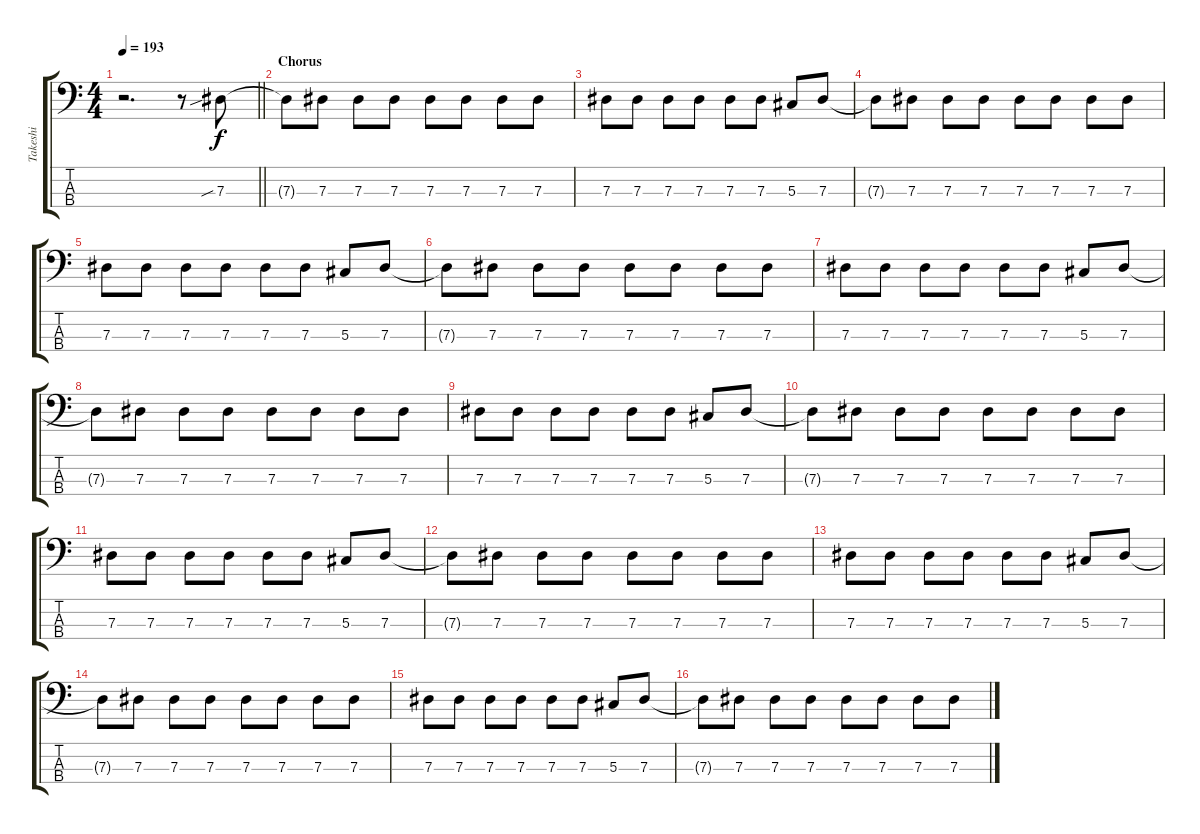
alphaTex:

\track ("Takeshi" "Takeshi") {instrument electricbasspick}
\staff {score tabs}
\tuning (Gb2 Db2 Ab1 Eb1) {hide}
\ts (4 4)
\tempo 193
\clef f4
\barLineRight lightlight
\ks c
r.2{d dy f} r.8 7.3{sib}.8 |
\section ("" "Chorus")
7.3{t}.8 7.3.8 7.3.8 7.3.8 7.3.8 7.3.8 7.3.8 7.3.8 |
7.3.8 7.3.8 7.3.8 7.3.8 7.3.8 7.3.8 5.3.8 7.3.8 |
7.3{t}.8 7.3.8 7.3.8 7.3.8 7.3.8 7.3.8 7.3.8 7.3.8 |
7.3.8 7.3.8 7.3.8 7.3.8 7.3.8 7.3.8 5.3.8 7.3.8 |
7.3{t}.8 7.3.8 7.3.8 7.3.8 7.3.8 7.3.8 7.3.8 7.3.8 |
7.3.8 7.3.8 7.3.8 7.3.8 7.3.8 7.3.8 5.3.8 7.3.8 |
7.3{t}.8 7.3.8 7.3.8 7.3.8 7.3.8 7.3.8 7.3.8 7.3.8 |
7.3.8 7.3.8 7.3.8 7.3.8 7.3.8 7.3.8 5.3.8 7.3.8 |
7.3{t}.8 7.3.8 7.3.8 7.3.8 7.3.8 7.3.8 7.3.8 7.3.8 |
7.3.8 7.3.8 7.3.8 7.3.8 7.3.8 7.3.8 5.3.8 7.3.8 |
7.3{t}.8 7.3.8 7.3.8 7.3.8 7.3.8 7.3.8 7.3.8 7.3.8 |
7.3.8 7.3.8 7.3.8 7.3.8 7.3.8 7.3.8 5.3.8 7.3.8 |
7.3{t}.8 7.3.8 7.3.8 7.3.8 7.3.8 7.3.8 7.3.8 7.3.8 |
7.3.8 7.3.8 7.3.8 7.3.8 7.3.8 7.3.8 5.3.8 7.3.8 |
7.3{t}.8 7.3.8 7.3.8 7.3.8 7.3.8 7.3.8 7.3.8 7.3.8
